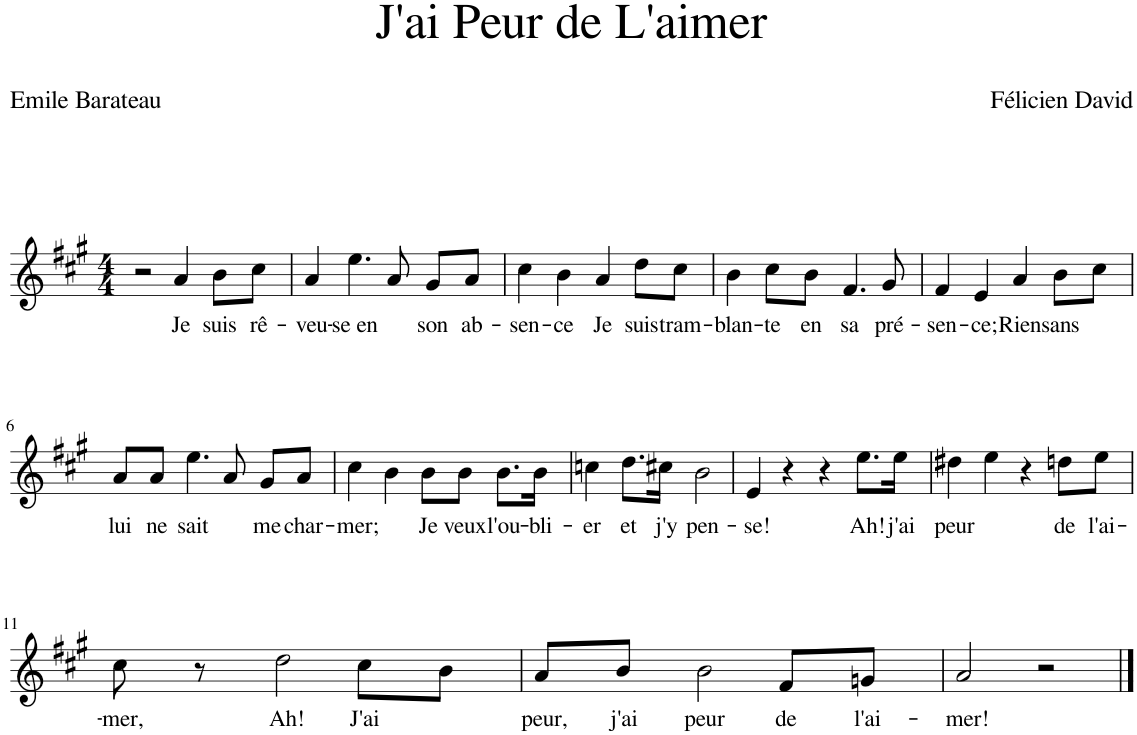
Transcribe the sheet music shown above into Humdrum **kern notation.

**kern	**text
*part1	*part1
*staff1	*staff1
*I"Piano	*
*I'Pno	*
*clefG2	*
*k[f#c#g#]	*
*M4/4	*
=1	=1
2r	.
!	!LO:LY:b
4a/	Je
!	!LO:LY:b
8b\L	suis
!	!LO:LY:b
8cc#\J	rê-
=2	=2
!	!LO:LY:b
4a/	-veu-
!	!LO:LY:b
4.ee\	-se en
8a/	.
!	!LO:LY:b
8g#/L	son
!	!LO:LY:b
8a/J	ab-
=3	=3
!	!LO:LY:b
4cc#\	-sen-
!	!LO:LY:b
4b\	-ce
!	!LO:LY:b
4a/	Je
!	!LO:LY:b
8dd\L	suis
!	!LO:LY:b
8cc#\J	tram-
=4	=4
!	!LO:LY:b
4b\	-blan-
!	!LO:LY:b
8cc#\L	-te
!	!LO:LY:b
8b\J	en
!	!LO:LY:b
4.f#/	sa
!	!LO:LY:b
8g#/	pré-
=5	=5
!	!LO:LY:b
4f#/	-sen-
!	!LO:LY:b
4e/	-ce;
!	!LO:LY:b
4a/	Rien
!	!LO:LY:b
8b\L	sans
8cc#\J	.
!!LO:LB:g=z
=6	=6
!	!LO:LY:b
8a/L	lui
!	!LO:LY:b
8a/J	ne
!	!LO:LY:b
4.ee\	sait
8a/	.
!	!LO:LY:b
8g#/L	me
!	!LO:LY:b
8a/J	char-
=7	=7
!	!LO:LY:b
4cc#\	-mer;
4b\	.
!	!LO:LY:b
8b\L	Je
!	!LO:LY:b
8b\J	veux
!	!LO:LY:b
8.b\L	l'ou-
!	!LO:LY:b
16b\Jk	-bli-
=8	=8
!	!LO:LY:b
4ccn\	-er
!	!LO:LY:b
8.dd\L	et
!	!LO:LY:b
16cc#X\Jk	j'y
!	!LO:LY:b
2b\	pen-
=9	=9
!	!LO:LY:b
4e/	-se!
4r	.
4r	.
!	!LO:LY:b
8.ee\L	Ah!
!	!LO:LY:b
16ee\Jk	j'ai
=10	=10
!	!LO:LY:b
4dd#X\	peur
4ee\	.
4r	.
!	!LO:LY:b
8ddn\L	de
!	!LO:LY:b
8ee\J	l'ai-
!!LO:LB:g=z
=11	=11
!	!LO:LY:b
8cc#\	-mer,
8r	.
!	!LO:LY:b
2dd\	Ah!
!	!LO:LY:b
8cc#\L	J'ai
8b\J	.
=12	=12
!	!LO:LY:b
8a/L	peur,
!	!LO:LY:b
8b/J	j'ai
!	!LO:LY:b
2b\	peur
!	!LO:LY:b
8f#/L	de
!	!LO:LY:b
8gn/J	l'ai-
=13	=13
!	!LO:LY:b
2a/	-mer!
2r	.
==	==
*-	*-
